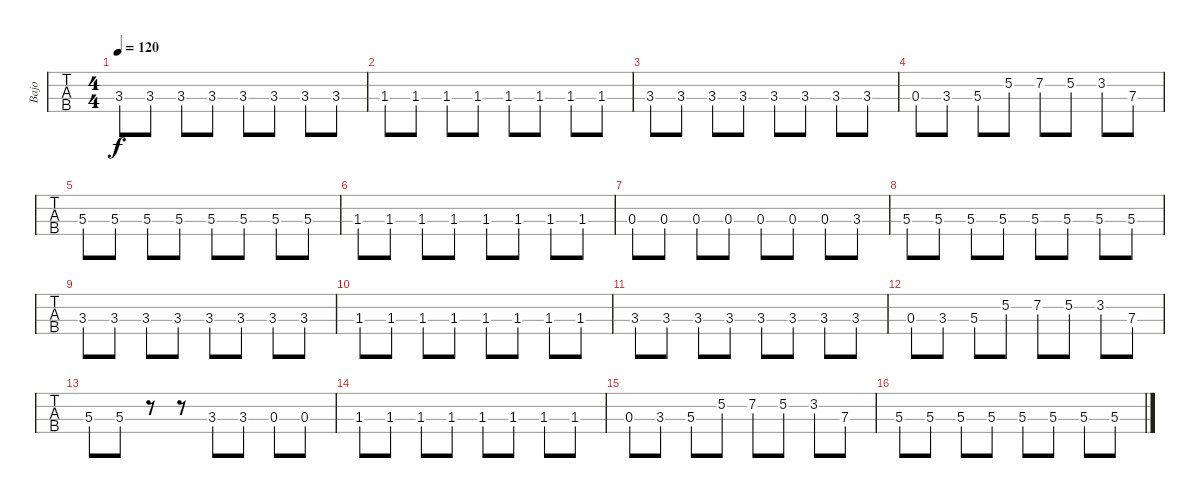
\track ("Bajo" "Bajo") {instrument electricbassfinger}
\staff {tabs}
\tuning (G2 D2 A1 E1) {hide}
\ts (4 4)
\tempo 120
\clef f4
\ks c
3.3.8{dy f} 3.3.8 3.3.8 3.3.8 3.3.8 3.3.8 3.3.8 3.3.8 |
1.3.8 1.3.8 1.3.8 1.3.8 1.3.8 1.3.8 1.3.8 1.3.8 |
3.3.8 3.3.8 3.3.8 3.3.8 3.3.8 3.3.8 3.3.8 3.3.8 |
0.3.8 3.3.8 5.3.8 5.2.8 7.2.8 5.2.8 3.2.8 7.3.8 |
5.3.8 5.3.8 5.3.8 5.3.8 5.3.8 5.3.8 5.3.8 5.3.8 |
1.3.8 1.3.8 1.3.8 1.3.8 1.3.8 1.3.8 1.3.8 1.3.8 |
0.3.8 0.3.8 0.3.8 0.3.8 0.3.8 0.3.8 0.3.8 3.3.8 |
5.3.8 5.3.8 5.3.8 5.3.8 5.3.8 5.3.8 5.3.8 5.3.8 |
3.3.8 3.3.8 3.3.8 3.3.8 3.3.8 3.3.8 3.3.8 3.3.8 |
1.3.8 1.3.8 1.3.8 1.3.8 1.3.8 1.3.8 1.3.8 1.3.8 |
3.3.8 3.3.8 3.3.8 3.3.8 3.3.8 3.3.8 3.3.8 3.3.8 |
0.3.8 3.3.8 5.3.8 5.2.8 7.2.8 5.2.8 3.2.8 7.3.8 |
5.3.8 5.3.8 r.8 r.8 3.3.8 3.3.8 0.3.8 0.3.8 |
1.3.8 1.3.8 1.3.8 1.3.8 1.3.8 1.3.8 1.3.8 1.3.8 |
0.3.8 3.3.8 5.3.8 5.2.8 7.2.8 5.2.8 3.2.8 7.3.8 |
5.3.8 5.3.8 5.3.8 5.3.8 5.3.8 5.3.8 5.3.8 5.3.8
